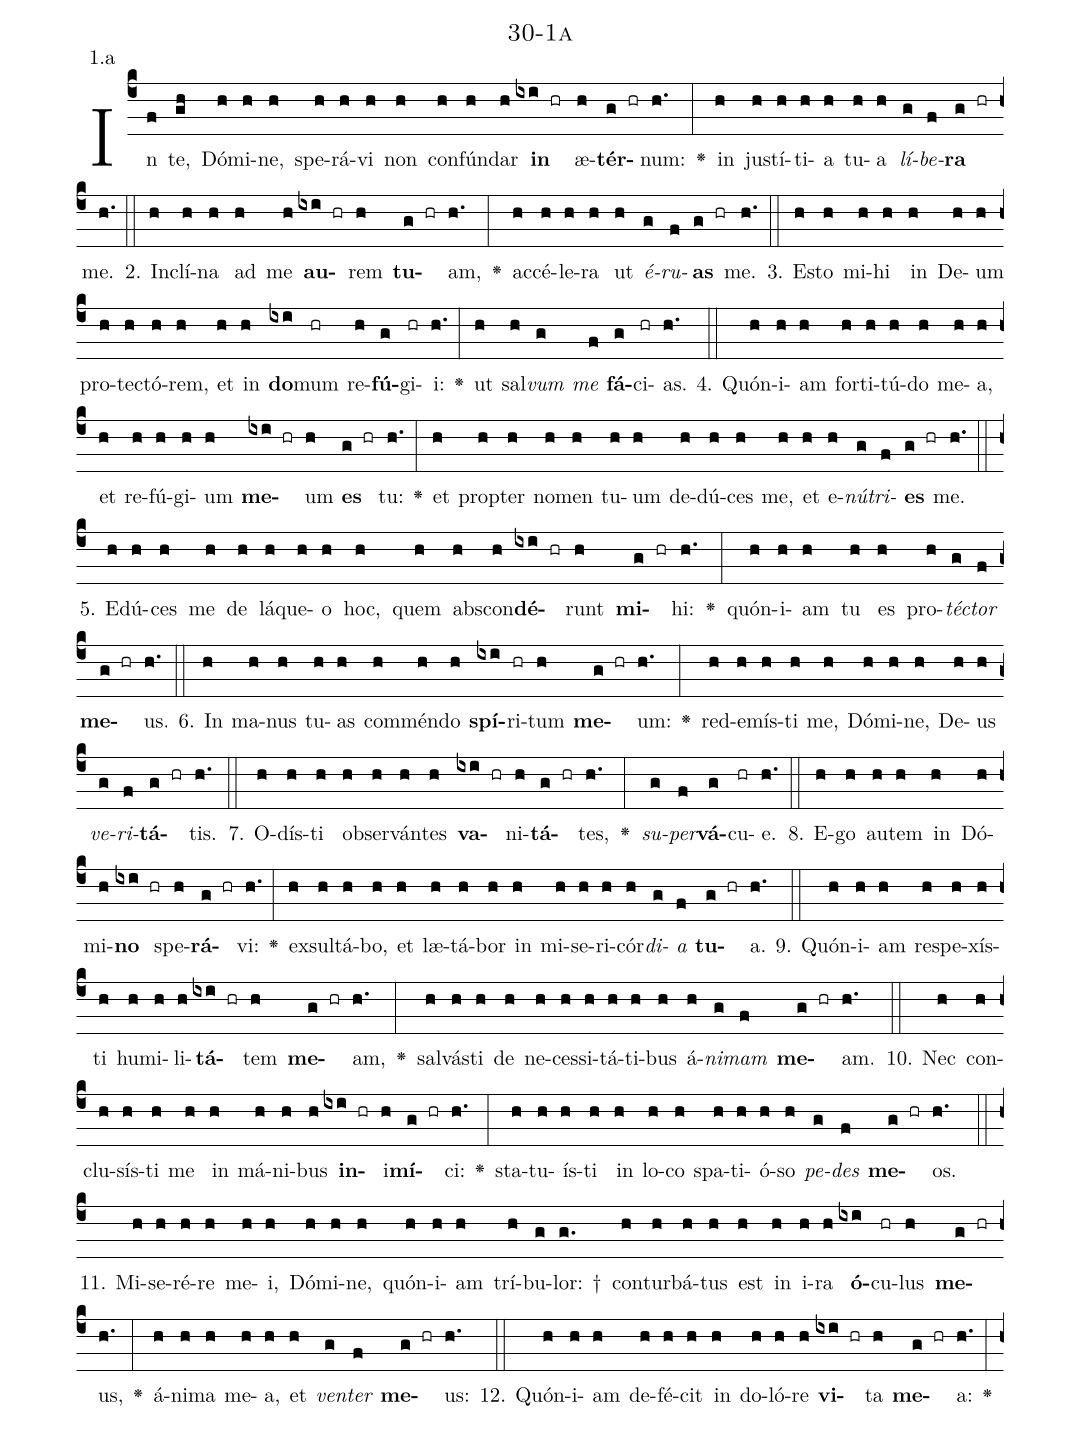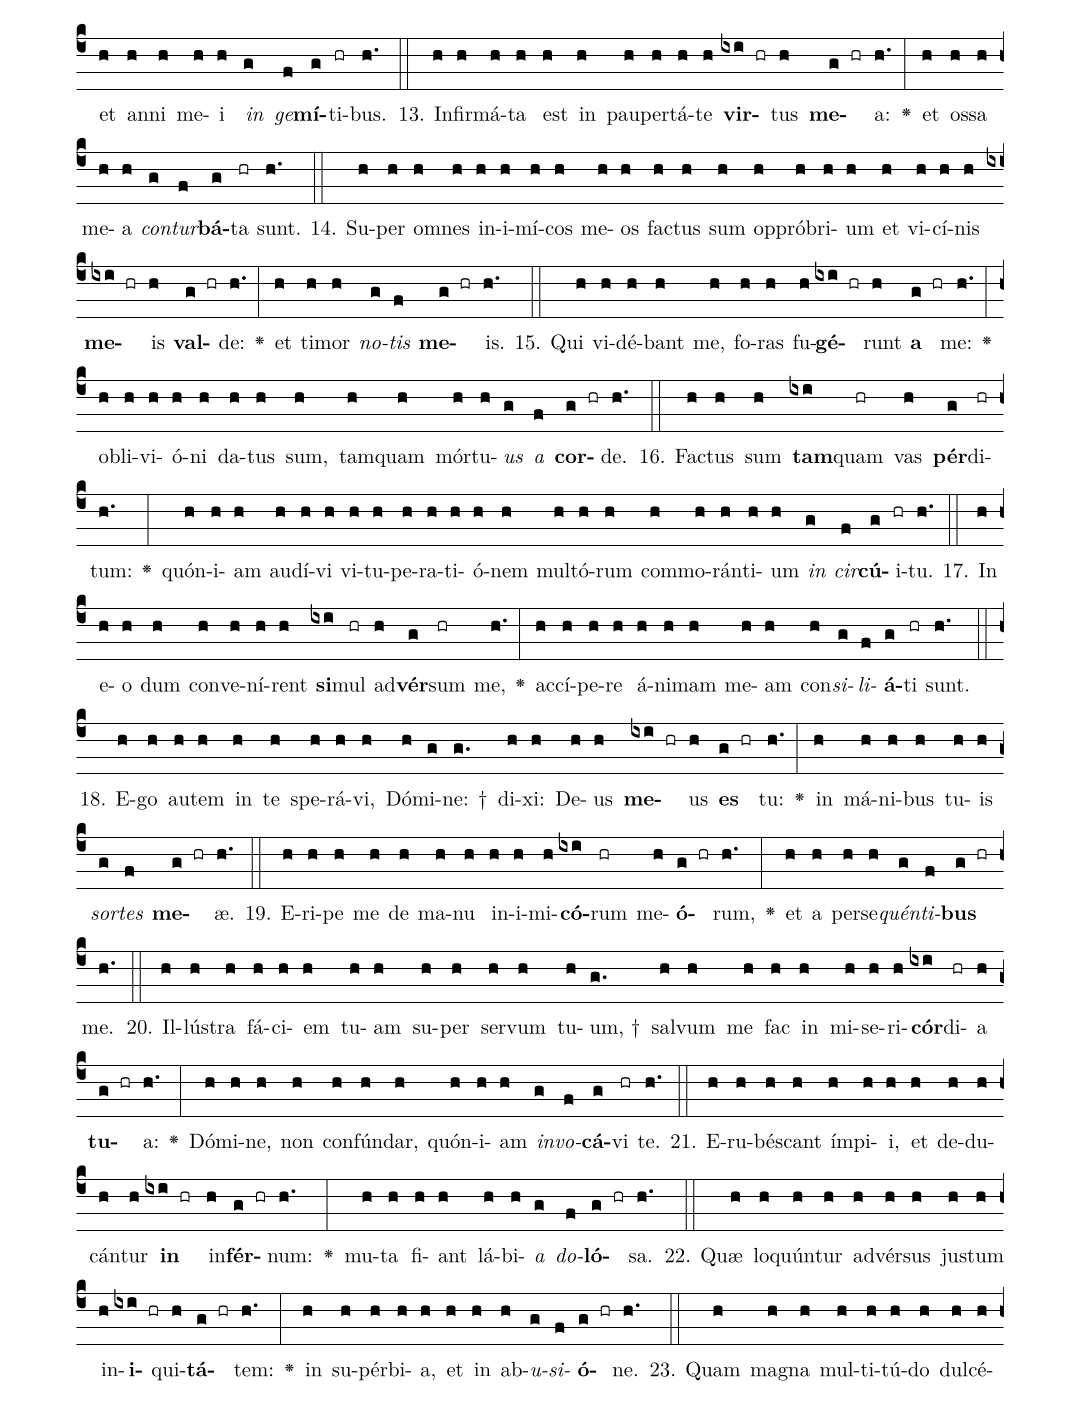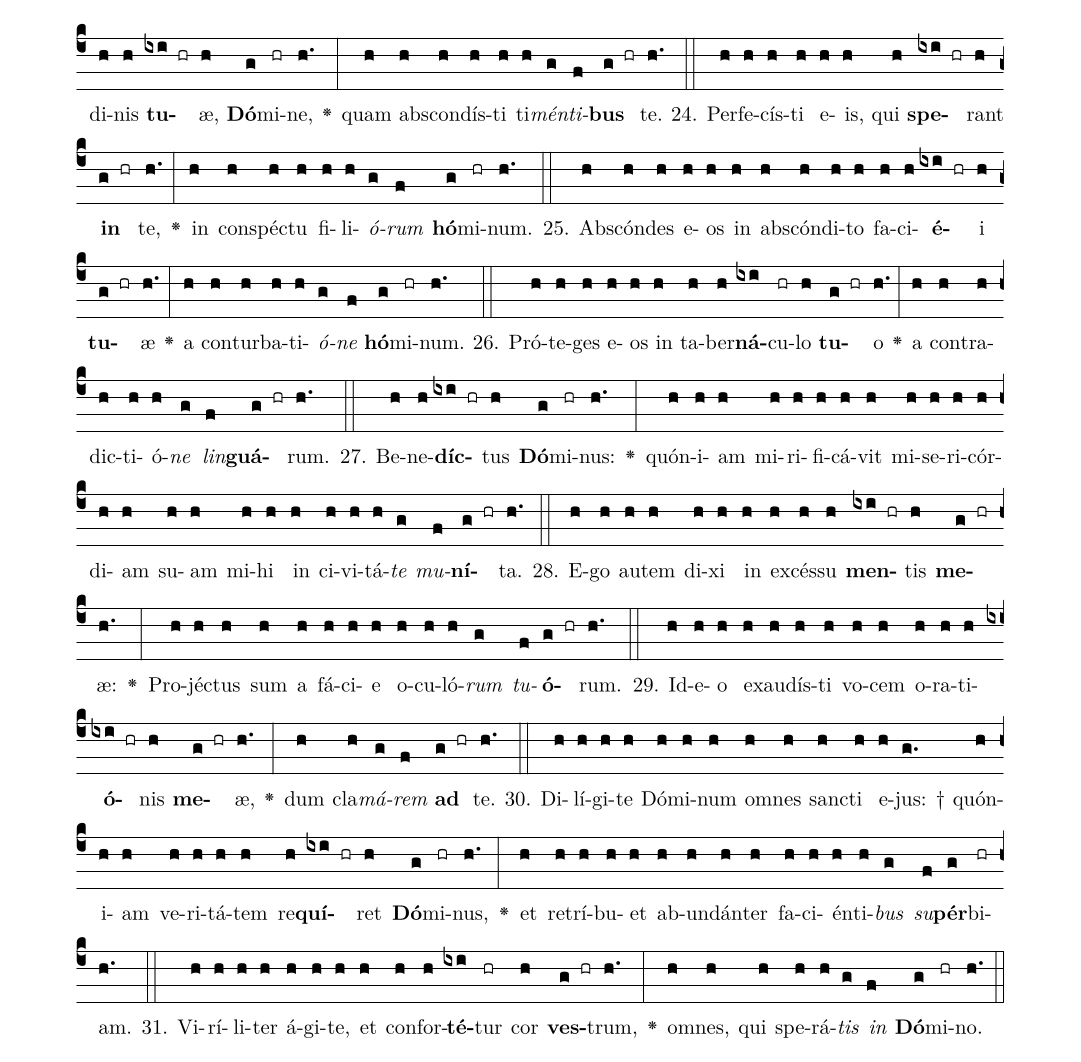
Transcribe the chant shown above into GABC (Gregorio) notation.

name: 30-1a;
annotation: 1.a;
%%
(c4)In(f) te,(gh) Dó(h)mi(h)ne,(h) spe(h)rá(h)vi(h) non(h) con(h)fún(h)dar(h) <b>in</b>(ixi hr) æ(h)<b>tér</b>(g hr)num:(h.) <v>\greheightstar</v>(:) in(h) jus(h)tí(h)ti(h)a(h) tu(h)a(h) <i>lí</i>(g)<i>be</i>(f)<b>ra</b>(g hr) me.(h.) (::)
2. In(h)clí(h)na(h) ad(h) me(h) <b>au</b>(ixi hr)rem(h) <b>tu</b>(g hr)am,(h.) <v>\greheightstar</v>(:) ac(h)cé(h)le(h)ra(h) ut(h) <i>é</i>(g)<i>ru</i>(f)<b>as</b>(g hr) me.(h.) (::)
3. Es(h)to(h) mi(h)hi(h) in(h) De(h)um(h) pro(h)tec(h)tó(h)rem,(h) et(h) in(h) <b>do</b>(ixi)mum(hr) re(h)<b>fú</b>(g)gi(hr)i:(h.) <v>\greheightstar</v>(:) ut(h) sal(h)<i>vum</i>(g) <i>me</i>(f) <b>fá</b>(g)ci(hr)as.(h.) (::)
4. Quón(h)i(h)am(h) for(h)ti(h)tú(h)do(h) me(h)a,(h) et(h) re(h)fú(h)gi(h)um(h) <b>me</b>(ixi hr)um(h) <b>es</b>(g hr) tu:(h.) <v>\greheightstar</v>(:) et(h) prop(h)ter(h) no(h)men(h) tu(h)um(h) de(h)dú(h)ces(h) me,(h) et(h) e(h)<i>nú</i>(g)<i>tri</i>(f)<b>es</b>(g hr) me.(h.) (::)
5. E(h)dú(h)ces(h) me(h) de(h) lá(h)que(h)o(h) hoc,(h) quem(h) abs(h)con(h)<b>dé</b>(ixi hr)runt(h) <b>mi</b>(g hr)hi:(h.) <v>\greheightstar</v>(:) quón(h)i(h)am(h) tu(h) es(h) pro(h)<i>téc</i>(g)<i>tor</i>(f) <b>me</b>(g hr)us.(h.) (::)
6. In(h) ma(h)nus(h) tu(h)as(h) com(h)mén(h)do(h) <b>spí</b>(ixi)ri(hr)tum(h) <b>me</b>(g hr)um:(h.) <v>\greheightstar</v>(:) red(h)e(h)mís(h)ti(h) me,(h) Dó(h)mi(h)ne,(h) De(h)us(h) <i>ve</i>(g)<i>ri</i>(f)<b>tá</b>(g hr)tis.(h.) (::)
7. O(h)dís(h)ti(h) ob(h)ser(h)ván(h)tes(h) <b>va</b>(ixi hr)ni(h)<b>tá</b>(g hr)tes,(h.) <v>\greheightstar</v>(:) <i>su</i>(g)<i>per</i>(f)<b>vá</b>(g)cu(hr)e.(h.) (::)
8. E(h)go(h) au(h)tem(h) in(h) Dó(h)mi(h)<b>no</b>(ixi hr) spe(h)<b>rá</b>(g hr)vi:(h.) <v>\greheightstar</v>(:) ex(h)sul(h)tá(h)bo,(h) et(h) læ(h)tá(h)bor(h) in(h) mi(h)se(h)ri(h)cór(h)<i>di</i>(g)<i>a</i>(f) <b>tu</b>(g hr)a.(h.) (::)
9. Quón(h)i(h)am(h) re(h)spe(h)xís(h)ti(h) hu(h)mi(h)li(h)<b>tá</b>(ixi hr)tem(h) <b>me</b>(g hr)am,(h.) <v>\greheightstar</v>(:) sal(h)vás(h)ti(h) de(h) ne(h)ces(h)si(h)tá(h)ti(h)bus(h) á(h)<i>ni</i>(g)<i>mam</i>(f) <b>me</b>(g hr)am.(h.) (::)
10. Nec(h) con(h)clu(h)sís(h)ti(h) me(h) in(h) má(h)ni(h)bus(h) <b>in</b>(ixi hr)i(h)<b>mí</b>(g hr)ci:(h.) <v>\greheightstar</v>(:) sta(h)tu(h)ís(h)ti(h) in(h) lo(h)co(h) spa(h)ti(h)ó(h)so(h) <i>pe</i>(g)<i>des</i>(f) <b>me</b>(g hr)os.(h.) (::)
11. Mi(h)se(h)ré(h)re(h) me(h)i,(h) Dó(h)mi(h)ne,(h) quón(h)i(h)am(h) trí(h)bu(g)lor: †(g.) con(h)tur(h)bá(h)tus(h) est(h) in(h) i(h)ra(h) <b>ó</b>(ixi)cu(hr)lus(h) <b>me</b>(g hr)us,(h.) <v>\greheightstar</v>(:) á(h)ni(h)ma(h) me(h)a,(h) et(h) <i>ven</i>(g)<i>ter</i>(f) <b>me</b>(g hr)us:(h.) (::)
12. Quón(h)i(h)am(h) de(h)fé(h)cit(h) in(h) do(h)ló(h)re(h) <b>vi</b>(ixi hr)ta(h) <b>me</b>(g hr)a:(h.) <v>\greheightstar</v>(:) et(h) an(h)ni(h) me(h)i(h) <i>in</i>(g) <i>ge</i>(f)<b>mí</b>(g)ti(hr)bus.(h.) (::)
13. In(h)fir(h)má(h)ta(h) est(h) in(h) pau(h)per(h)tá(h)te(h) <b>vir</b>(ixi hr)tus(h) <b>me</b>(g hr)a:(h.) <v>\greheightstar</v>(:) et(h) os(h)sa(h) me(h)a(h) <i>con</i>(g)<i>tur</i>(f)<b>bá</b>(g)ta(hr) sunt.(h.) (::)
14. Su(h)per(h) om(h)nes(h) in(h)i(h)mí(h)cos(h) me(h)os(h) fac(h)tus(h) sum(h) op(h)pró(h)bri(h)um(h) et(h) vi(h)cí(h)nis(h) <b>me</b>(ixi hr)is(h) <b>val</b>(g hr)de:(h.) <v>\greheightstar</v>(:) et(h) ti(h)mor(h) <i>no</i>(g)<i>tis</i>(f) <b>me</b>(g hr)is.(h.) (::)
15. Qui(h) vi(h)dé(h)bant(h) me,(h) fo(h)ras(h) fu(h)<b>gé</b>(ixi hr)runt(h) <b>a</b>(g hr) me:(h.) <v>\greheightstar</v>(:) ob(h)li(h)vi(h)ó(h)ni(h) da(h)tus(h) sum,(h) tam(h)quam(h) mór(h)tu(h)<i>us</i>(g) <i>a</i>(f) <b>cor</b>(g hr)de.(h.) (::)
16. Fac(h)tus(h) sum(h) <b>tam</b>(ixi)quam(hr) vas(h) <b>pér</b>(g)di(hr)tum:(h.) <v>\greheightstar</v>(:) quón(h)i(h)am(h) au(h)dí(h)vi(h) vi(h)tu(h)pe(h)ra(h)ti(h)ó(h)nem(h) mul(h)tó(h)rum(h) com(h)mo(h)rán(h)ti(h)um(h) <i>in</i>(g) <i>cir</i>(f)<b>cú</b>(g)i(hr)tu.(h.) (::)
17. In(h) e(h)o(h) dum(h) con(h)ve(h)ní(h)rent(h) <b>si</b>(ixi)mul(hr) ad(h)<b>vér</b>(g)sum(hr) me,(h.) <v>\greheightstar</v>(:) ac(h)cí(h)pe(h)re(h) á(h)ni(h)mam(h) me(h)am(h) con(h)<i>si</i>(g)<i>li</i>(f)<b>á</b>(g)ti(hr) sunt.(h.) (::)
18. E(h)go(h) au(h)tem(h) in(h) te(h) spe(h)rá(h)vi,(h) Dó(h)mi(g)ne: †(g.) di(h)xi:(h) De(h)us(h) <b>me</b>(ixi hr)us(h) <b>es</b>(g hr) tu:(h.) <v>\greheightstar</v>(:) in(h) má(h)ni(h)bus(h) tu(h)is(h) <i>sor</i>(g)<i>tes</i>(f) <b>me</b>(g hr)æ.(h.) (::)
19. E(h)ri(h)pe(h) me(h) de(h) ma(h)nu(h) in(h)i(h)mi(h)<b>có</b>(ixi)rum(hr) me(h)<b>ó</b>(g hr)rum,(h.) <v>\greheightstar</v>(:) et(h) a(h) per(h)se(h)<i>quén</i>(g)<i>ti</i>(f)<b>bus</b>(g hr) me.(h.) (::)
20. Il(h)lús(h)tra(h) fá(h)ci(h)em(h) tu(h)am(h) su(h)per(h) ser(h)vum(h) tu(h)um, †(g.) sal(h)vum(h) me(h) fac(h) in(h) mi(h)se(h)ri(h)<b>cór</b>(ixi)di(hr)a(h) <b>tu</b>(g hr)a:(h.) <v>\greheightstar</v>(:) Dó(h)mi(h)ne,(h) non(h) con(h)fún(h)dar,(h) quón(h)i(h)am(h) <i>in</i>(g)<i>vo</i>(f)<b>cá</b>(g)vi(hr) te.(h.) (::)
21. E(h)ru(h)bés(h)cant(h) ím(h)pi(h)i,(h) et(h) de(h)du(h)cán(h)tur(h) <b>in</b>(ixi hr) in(h)<b>fér</b>(g hr)num:(h.) <v>\greheightstar</v>(:) mu(h)ta(h) fi(h)ant(h) lá(h)bi(h)<i>a</i>(g) <i>do</i>(f)<b>ló</b>(g hr)sa.(h.) (::)
22. Quæ(h) lo(h)quún(h)tur(h) ad(h)vér(h)sus(h) jus(h)tum(h) in(h)<b>i</b>(ixi hr)qui(h)<b>tá</b>(g hr)tem:(h.) <v>\greheightstar</v>(:) in(h) su(h)pér(h)bi(h)a,(h) et(h) in(h) ab(h)<i>u</i>(g)<i>si</i>(f)<b>ó</b>(g hr)ne.(h.) (::)
23. Quam(h) ma(h)gna(h) mul(h)ti(h)tú(h)do(h) dul(h)cé(h)di(h)nis(h) <b>tu</b>(ixi hr)æ,(h) <b>Dó</b>(g)mi(hr)ne,(h.) <v>\greheightstar</v>(:) quam(h) abs(h)con(h)dís(h)ti(h) ti(h)<i>mén</i>(g)<i>ti</i>(f)<b>bus</b>(g hr) te.(h.) (::)
24. Per(h)fe(h)cís(h)ti(h) e(h)is,(h) qui(h) <b>spe</b>(ixi hr)rant(h) <b>in</b>(g hr) te,(h.) <v>\greheightstar</v>(:) in(h) con(h)spéc(h)tu(h) fi(h)li(h)<i>ó</i>(g)<i>rum</i>(f) <b>hó</b>(g)mi(hr)num.(h.) (::)
25. Abs(h)cón(h)des(h) e(h)os(h) in(h) abs(h)cón(h)di(h)to(h) fa(h)ci(h)<b>é</b>(ixi hr)i(h) <b>tu</b>(g hr)æ(h.) <v>\greheightstar</v>(:) a(h) con(h)tur(h)ba(h)ti(h)<i>ó</i>(g)<i>ne</i>(f) <b>hó</b>(g)mi(hr)num.(h.) (::)
26. Pró(h)te(h)ges(h) e(h)os(h) in(h) ta(h)ber(h)<b>ná</b>(ixi)cu(hr)lo(h) <b>tu</b>(g hr)o(h.) <v>\greheightstar</v>(:) a(h) con(h)tra(h)dic(h)ti(h)ó(h)<i>ne</i>(g) <i>lin</i>(f)<b>guá</b>(g hr)rum.(h.) (::)
27. Be(h)ne(h)<b>díc</b>(ixi hr)tus(h) <b>Dó</b>(g)mi(hr)nus:(h.) <v>\greheightstar</v>(:) quón(h)i(h)am(h) mi(h)ri(h)fi(h)cá(h)vit(h) mi(h)se(h)ri(h)cór(h)di(h)am(h) su(h)am(h) mi(h)hi(h) in(h) ci(h)vi(h)tá(h)<i>te</i>(g) <i>mu</i>(f)<b>ní</b>(g hr)ta.(h.) (::)
28. E(h)go(h) au(h)tem(h) di(h)xi(h) in(h) ex(h)cés(h)su(h) <b>men</b>(ixi hr)tis(h) <b>me</b>(g hr)æ:(h.) <v>\greheightstar</v>(:) Pro(h)jéc(h)tus(h) sum(h) a(h) fá(h)ci(h)e(h) o(h)cu(h)ló(h)<i>rum</i>(g) <i>tu</i>(f)<b>ó</b>(g hr)rum.(h.) (::)
29. Id(h)e(h)o(h) ex(h)au(h)dís(h)ti(h) vo(h)cem(h) o(h)ra(h)ti(h)<b>ó</b>(ixi hr)nis(h) <b>me</b>(g hr)æ,(h.) <v>\greheightstar</v>(:) dum(h) cla(h)<i>má</i>(g)<i>rem</i>(f) <b>ad</b>(g hr) te.(h.) (::)
30. Di(h)lí(h)gi(h)te(h) Dó(h)mi(h)num(h) om(h)nes(h) sanc(h)ti(h) e(h)jus: †(g.) quón(h)i(h)am(h) ve(h)ri(h)tá(h)tem(h) re(h)<b>quí</b>(ixi hr)ret(h) <b>Dó</b>(g)mi(hr)nus,(h.) <v>\greheightstar</v>(:) et(h) re(h)trí(h)bu(h)et(h) ab(h)un(h)dán(h)ter(h) fa(h)ci(h)én(h)ti(h)<i>bus</i>(g) <i>su</i>(f)<b>pér</b>(g)bi(hr)am.(h.) (::)
31. Vi(h)rí(h)li(h)ter(h) á(h)gi(h)te,(h) et(h) con(h)for(h)<b>té</b>(ixi)tur(hr) cor(h) <b>ves</b>(g hr)trum,(h.) <v>\greheightstar</v>(:) om(h)nes,(h) qui(h) spe(h)rá(h)<i>tis</i>(g) <i>in</i>(f) <b>Dó</b>(g)mi(hr)no.(h.) (::)
